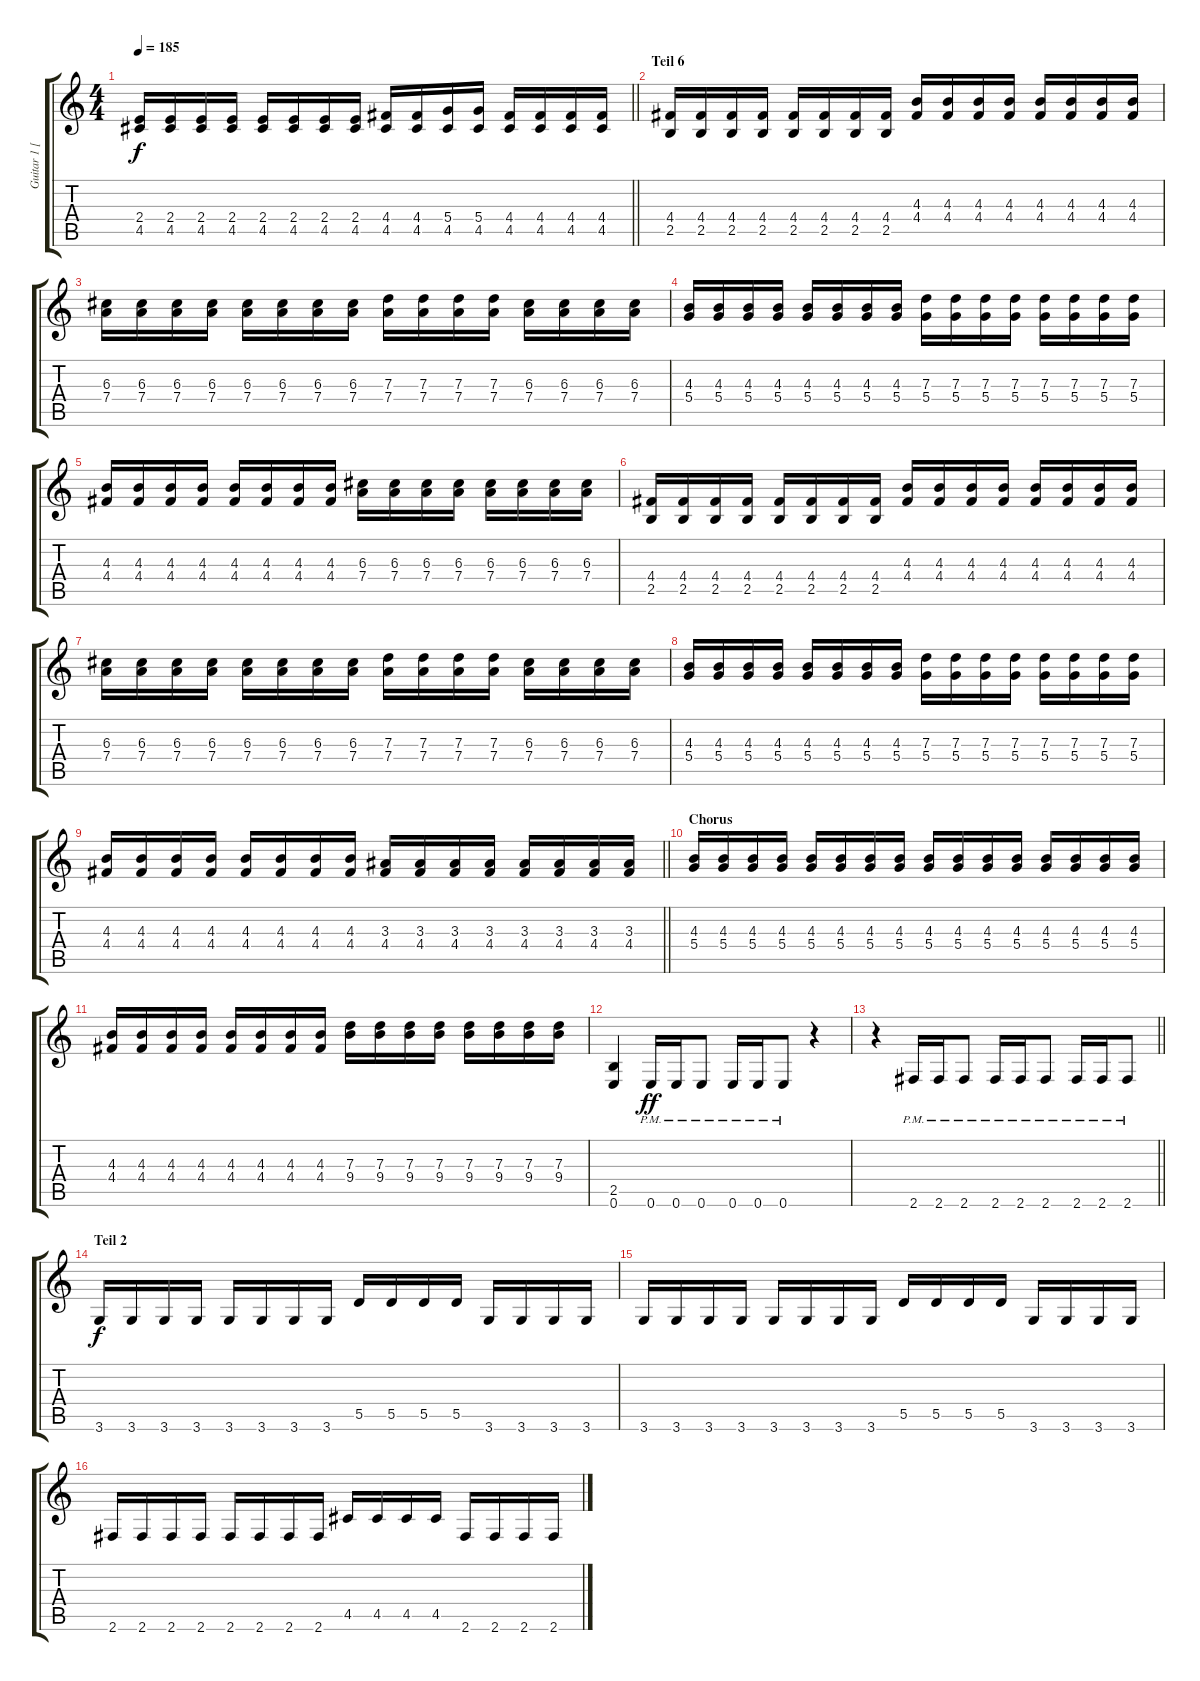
\track ("Guitar 1 [Left]" "Guitar 1 [") {instrument overdrivenguitar}
\staff {score tabs}
\tuning (E4 B3 G3 D3 A2 E2) {hide}
\ts (4 4)
\tempo 185
\clef g2
\barLineRight lightlight
\ks c
(2.4 4.5).16{dy f} (2.4 4.5).16 (2.4 4.5).16 (2.4 4.5).16 (2.4 4.5).16 (2.4 4.5).16 (2.4 4.5).16 (2.4 4.5).16 (4.4 4.5).16 (4.4 4.5).16 (5.4 4.5).16 (5.4 4.5).16 (4.4 4.5).16 (4.4 4.5).16 (4.4 4.5).16 (4.4 4.5).16 |
\section ("" "Teil 6")
(4.4 2.5).16 (4.4 2.5).16 (4.4 2.5).16 (4.4 2.5).16 (4.4 2.5).16 (4.4 2.5).16 (4.4 2.5).16 (4.4 2.5).16 (4.3 4.4).16 (4.3 4.4).16 (4.3 4.4).16 (4.3 4.4).16 (4.3 4.4).16 (4.3 4.4).16 (4.3 4.4).16 (4.3 4.4).16 |
(6.3 7.4).16 (6.3 7.4).16 (6.3 7.4).16 (6.3 7.4).16 (6.3 7.4).16 (6.3 7.4).16 (6.3 7.4).16 (6.3 7.4).16 (7.3 7.4).16 (7.3 7.4).16 (7.3 7.4).16 (7.3 7.4).16 (6.3 7.4).16 (6.3 7.4).16 (6.3 7.4).16 (6.3 7.4).16 |
(4.3 5.4).16 (4.3 5.4).16 (4.3 5.4).16 (4.3 5.4).16 (4.3 5.4).16 (4.3 5.4).16 (4.3 5.4).16 (4.3 5.4).16 (7.3 5.4).16 (7.3 5.4).16 (7.3 5.4).16 (7.3 5.4).16 (7.3 5.4).16 (7.3 5.4).16 (7.3 5.4).16 (7.3 5.4).16 |
(4.3 4.4).16 (4.3 4.4).16 (4.3 4.4).16 (4.3 4.4).16 (4.3 4.4).16 (4.3 4.4).16 (4.3 4.4).16 (4.3 4.4).16 (6.3 7.4).16 (6.3 7.4).16 (6.3 7.4).16 (6.3 7.4).16 (6.3 7.4).16 (6.3 7.4).16 (6.3 7.4).16 (6.3 7.4).16 |
(4.4 2.5).16 (4.4 2.5).16 (4.4 2.5).16 (4.4 2.5).16 (4.4 2.5).16 (4.4 2.5).16 (4.4 2.5).16 (4.4 2.5).16 (4.3 4.4).16 (4.3 4.4).16 (4.3 4.4).16 (4.3 4.4).16 (4.3 4.4).16 (4.3 4.4).16 (4.3 4.4).16 (4.3 4.4).16 |
(6.3 7.4).16 (6.3 7.4).16 (6.3 7.4).16 (6.3 7.4).16 (6.3 7.4).16 (6.3 7.4).16 (6.3 7.4).16 (6.3 7.4).16 (7.3 7.4).16 (7.3 7.4).16 (7.3 7.4).16 (7.3 7.4).16 (6.3 7.4).16 (6.3 7.4).16 (6.3 7.4).16 (6.3 7.4).16 |
(4.3 5.4).16 (4.3 5.4).16 (4.3 5.4).16 (4.3 5.4).16 (4.3 5.4).16 (4.3 5.4).16 (4.3 5.4).16 (4.3 5.4).16 (7.3 5.4).16 (7.3 5.4).16 (7.3 5.4).16 (7.3 5.4).16 (7.3 5.4).16 (7.3 5.4).16 (7.3 5.4).16 (7.3 5.4).16 |
\barLineRight lightlight
(4.3 4.4).16 (4.3 4.4).16 (4.3 4.4).16 (4.3 4.4).16 (4.3 4.4).16 (4.3 4.4).16 (4.3 4.4).16 (4.3 4.4).16 (3.3 4.4).16 (3.3 4.4).16 (3.3 4.4).16 (3.3 4.4).16 (3.3 4.4).16 (3.3 4.4).16 (3.3 4.4).16 (3.3 4.4).16 |
\section ("" "Chorus")
(4.3 5.4).16 (4.3 5.4).16 (4.3 5.4).16 (4.3 5.4).16 (4.3 5.4).16 (4.3 5.4).16 (4.3 5.4).16 (4.3 5.4).16 (4.3 5.4).16 (4.3 5.4).16 (4.3 5.4).16 (4.3 5.4).16 (4.3 5.4).16 (4.3 5.4).16 (4.3 5.4).16 (4.3 5.4).16 |
(4.3 4.4).16 (4.3 4.4).16 (4.3 4.4).16 (4.3 4.4).16 (4.3 4.4).16 (4.3 4.4).16 (4.3 4.4).16 (4.3 4.4).16 (7.3 9.4).16 (7.3 9.4).16 (7.3 9.4).16 (7.3 9.4).16 (7.3 9.4).16 (7.3 9.4).16 (7.3 9.4).16 (7.3 9.4).16 |
(2.5 0.6).4 0.6{pm}.16{dy ff} 0.6{pm}.16 0.6{pm}.8 0.6{pm}.16 0.6{pm}.16 0.6{pm}.8 r.4 |
\barLineRight lightlight
r.4 2.6{pm}.16 2.6{pm}.16 2.6{pm}.8 2.6{pm}.16 2.6{pm}.16 2.6{pm}.8 2.6{pm}.16 2.6{pm}.16 2.6{pm}.8 |
\section ("" "Teil 2")
3.6.16{dy f} 3.6.16 3.6.16 3.6.16 3.6.16 3.6.16 3.6.16 3.6.16 5.5.16 5.5.16 5.5.16 5.5.16 3.6.16 3.6.16 3.6.16 3.6.16 |
3.6.16 3.6.16 3.6.16 3.6.16 3.6.16 3.6.16 3.6.16 3.6.16 5.5.16 5.5.16 5.5.16 5.5.16 3.6.16 3.6.16 3.6.16 3.6.16 |
2.6.16 2.6.16 2.6.16 2.6.16 2.6.16 2.6.16 2.6.16 2.6.16 4.5.16 4.5.16 4.5.16 4.5.16 2.6.16 2.6.16 2.6.16 2.6.16
